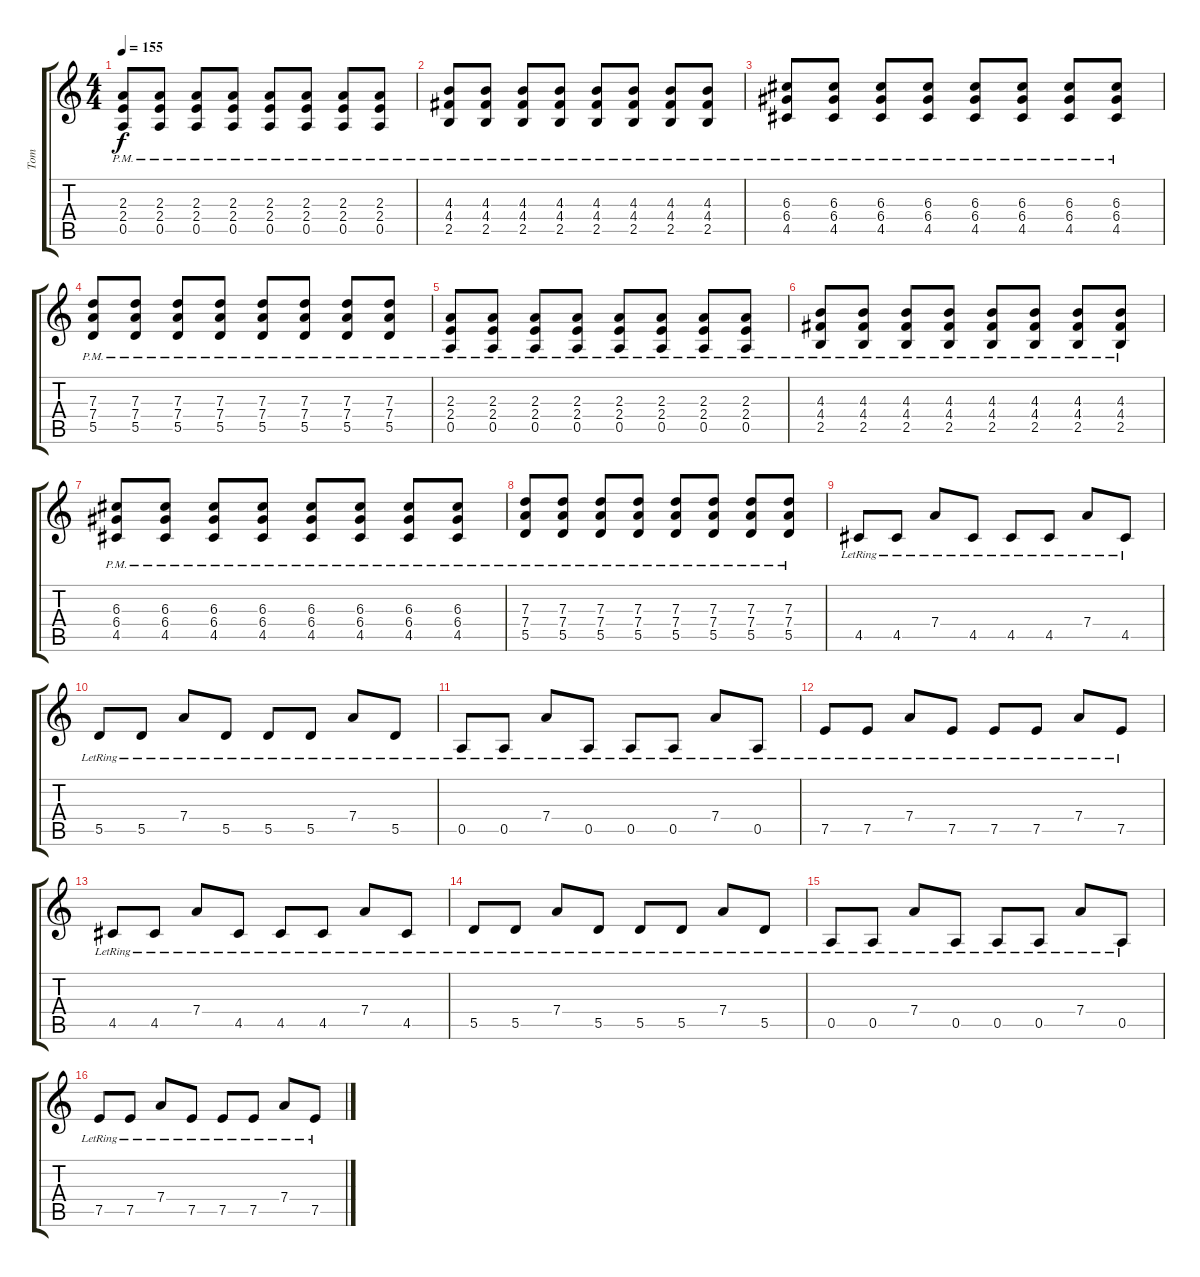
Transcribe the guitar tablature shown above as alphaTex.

\track ("Tom" "Tom") {instrument overdrivenguitar}
\staff {score tabs}
\tuning (E4 B3 G3 D3 A2 E2) {hide}
\ts (4 4)
\tempo 155
\clef g2
\ks c
(2.3{pm} 2.4{pm} 0.5{pm}).8{dy f} (2.3{pm} 2.4{pm} 0.5{pm}).8 (2.3{pm} 2.4{pm} 0.5{pm}).8 (2.3{pm} 2.4{pm} 0.5{pm}).8 (2.3{pm} 2.4{pm} 0.5{pm}).8 (2.3{pm} 2.4{pm} 0.5{pm}).8 (2.3{pm} 2.4{pm} 0.5{pm}).8 (2.3{pm} 2.4{pm} 0.5{pm}).8 |
(4.3{pm} 4.4{pm} 2.5{pm}).8 (4.3{pm} 4.4{pm} 2.5{pm}).8 (4.3{pm} 4.4{pm} 2.5{pm}).8 (4.3{pm} 4.4{pm} 2.5{pm}).8 (4.3{pm} 4.4{pm} 2.5{pm}).8 (4.3{pm} 4.4{pm} 2.5{pm}).8 (4.3{pm} 4.4{pm} 2.5{pm}).8 (4.3{pm} 4.4{pm} 2.5{pm}).8 |
(6.3{pm} 6.4{pm} 4.5{pm}).8 (6.3{pm} 6.4{pm} 4.5{pm}).8 (6.3{pm} 6.4{pm} 4.5{pm}).8 (6.3{pm} 6.4{pm} 4.5{pm}).8 (6.3{pm} 6.4{pm} 4.5{pm}).8 (6.3{pm} 6.4{pm} 4.5{pm}).8 (6.3{pm} 6.4{pm} 4.5{pm}).8 (6.3{pm} 6.4{pm} 4.5{pm}).8 |
(7.3{pm} 7.4{pm} 5.5{pm}).8 (7.3{pm} 7.4{pm} 5.5{pm}).8 (7.3{pm} 7.4{pm} 5.5{pm}).8 (7.3{pm} 7.4{pm} 5.5{pm}).8 (7.3{pm} 7.4{pm} 5.5{pm}).8 (7.3{pm} 7.4{pm} 5.5{pm}).8 (7.3{pm} 7.4{pm} 5.5{pm}).8 (7.3{pm} 7.4{pm} 5.5{pm}).8 |
(2.3{pm} 2.4{pm} 0.5{pm}).8 (2.3{pm} 2.4{pm} 0.5{pm}).8 (2.3{pm} 2.4{pm} 0.5{pm}).8 (2.3{pm} 2.4{pm} 0.5{pm}).8 (2.3{pm} 2.4{pm} 0.5{pm}).8 (2.3{pm} 2.4{pm} 0.5{pm}).8 (2.3{pm} 2.4{pm} 0.5{pm}).8 (2.3{pm} 2.4{pm} 0.5{pm}).8 |
(4.3{pm} 4.4{pm} 2.5{pm}).8 (4.3{pm} 4.4{pm} 2.5{pm}).8 (4.3{pm} 4.4{pm} 2.5{pm}).8 (4.3{pm} 4.4{pm} 2.5{pm}).8 (4.3{pm} 4.4{pm} 2.5{pm}).8 (4.3{pm} 4.4{pm} 2.5{pm}).8 (4.3{pm} 4.4{pm} 2.5{pm}).8 (4.3{pm} 4.4{pm} 2.5{pm}).8 |
(6.3{pm} 6.4{pm} 4.5{pm}).8 (6.3{pm} 6.4{pm} 4.5{pm}).8 (6.3{pm} 6.4{pm} 4.5{pm}).8 (6.3{pm} 6.4{pm} 4.5{pm}).8 (6.3{pm} 6.4{pm} 4.5{pm}).8 (6.3{pm} 6.4{pm} 4.5{pm}).8 (6.3{pm} 6.4{pm} 4.5{pm}).8 (6.3{pm} 6.4{pm} 4.5{pm}).8 |
(7.3{pm} 7.4{pm} 5.5{pm}).8 (7.3{pm} 7.4{pm} 5.5{pm}).8 (7.3{pm} 7.4{pm} 5.5{pm}).8 (7.3{pm} 7.4{pm} 5.5{pm}).8 (7.3{pm} 7.4{pm} 5.5{pm}).8 (7.3{pm} 7.4{pm} 5.5{pm}).8 (7.3{pm} 7.4{pm} 5.5{pm}).8 (7.3{pm} 7.4{pm} 5.5{pm}).8 |
4.5{lr}.8{volume 16 instrument electricguitarclean} 4.5{lr}.8 7.4{lr}.8 4.5{lr}.8 4.5{lr}.8 4.5{lr}.8 7.4{lr}.8 4.5{lr}.8 |
5.5{lr}.8 5.5{lr}.8 7.4{lr}.8 5.5{lr}.8 5.5{lr}.8 5.5{lr}.8 7.4{lr}.8 5.5{lr}.8 |
0.5{lr}.8 0.5{lr}.8 7.4{lr}.8 0.5{lr}.8 0.5{lr}.8 0.5{lr}.8 7.4{lr}.8 0.5{lr}.8 |
7.5{lr}.8 7.5{lr}.8 7.4{lr}.8 7.5{lr}.8 7.5{lr}.8 7.5{lr}.8 7.4{lr}.8 7.5{lr}.8 |
4.5{lr}.8 4.5{lr}.8 7.4{lr}.8 4.5{lr}.8 4.5{lr}.8 4.5{lr}.8 7.4{lr}.8 4.5{lr}.8 |
5.5{lr}.8 5.5{lr}.8 7.4{lr}.8 5.5{lr}.8 5.5{lr}.8 5.5{lr}.8 7.4{lr}.8 5.5{lr}.8 |
0.5{lr}.8 0.5{lr}.8 7.4{lr}.8 0.5{lr}.8 0.5{lr}.8 0.5{lr}.8 7.4{lr}.8 0.5{lr}.8 |
7.5{lr}.8 7.5{lr}.8 7.4{lr}.8 7.5{lr}.8 7.5{lr}.8 7.5{lr}.8 7.4{lr}.8 7.5{lr}.8
